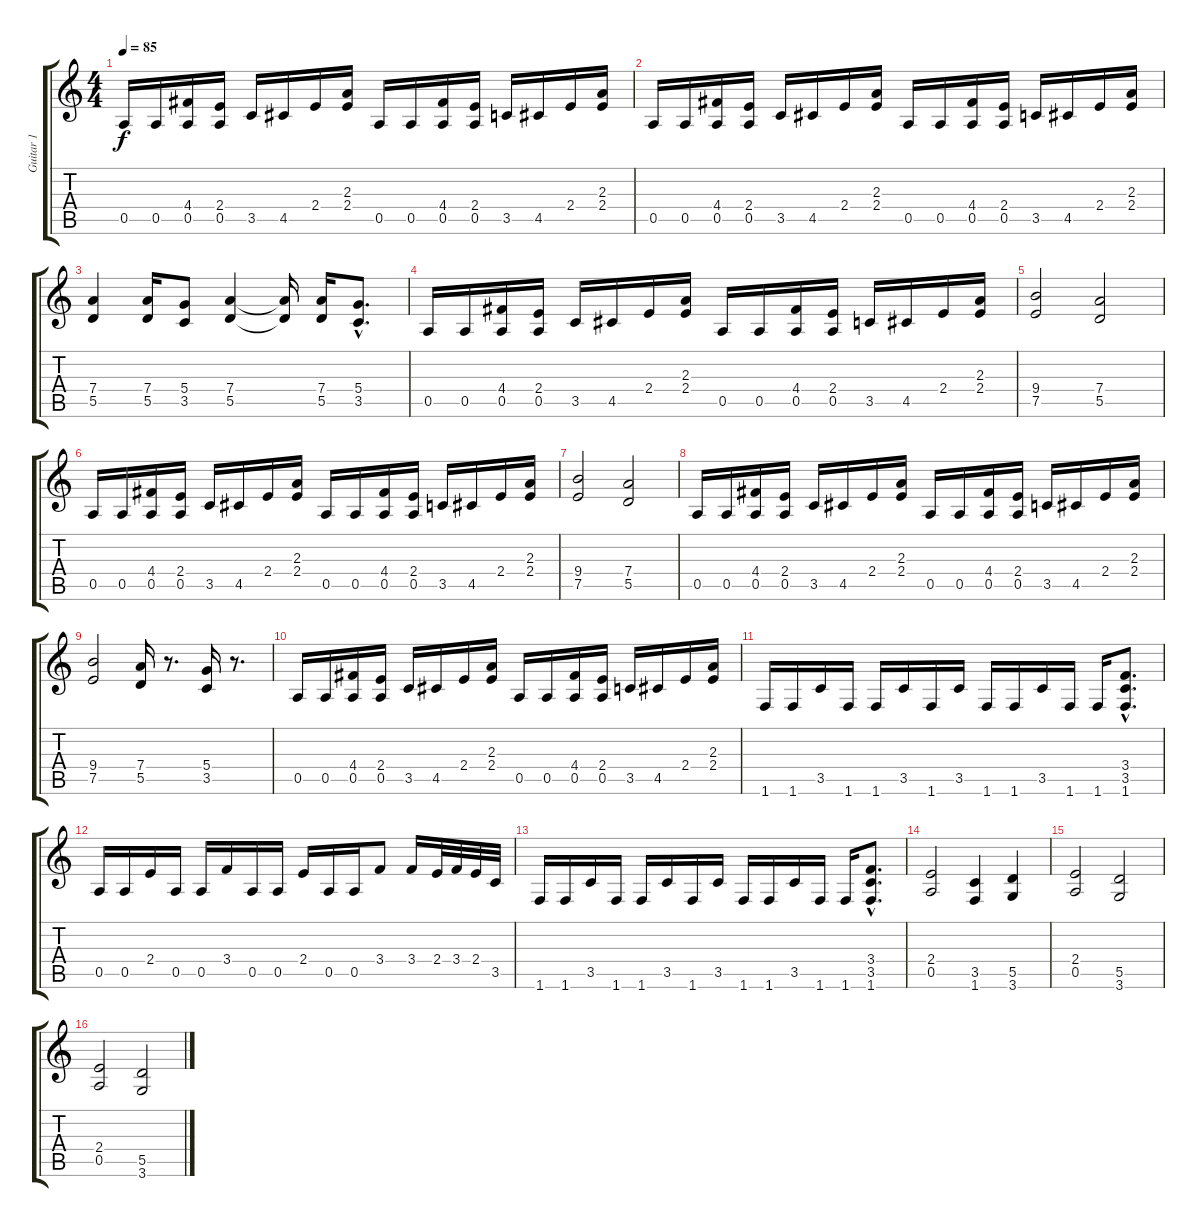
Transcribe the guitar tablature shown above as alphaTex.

\track ("Guitar 1" "Guitar 1") {instrument distortionguitar}
\staff {score tabs}
\tuning (E4 B3 G3 D3 A2 E2) {hide}
\ts (4 4)
\tempo 85
\clef g2
\ks c
0.5.16{dy f} 0.5.16 (4.4 0.5).16 (2.4 0.5).16 3.5.16 4.5.16 2.4.16 (2.3 2.4).16 0.5.16 0.5.16 (4.4 0.5).16 (2.4 0.5).16 3.5.16 4.5.16 2.4.16 (2.3 2.4).16 |
0.5.16 0.5.16 (4.4 0.5).16 (2.4 0.5).16 3.5.16 4.5.16 2.4.16 (2.3 2.4).16 0.5.16 0.5.16 (4.4 0.5).16 (2.4 0.5).16 3.5.16 4.5.16 2.4.16 (2.3 2.4).16 |
(7.4 5.5).4 (7.4 5.5).16 (5.4 3.5).8 (7.4 5.5).4 (7.4{t} 5.5{t}).16 (7.4 5.5).16 (5.4{hac} 3.5{hac}).8{d} |
0.5.16 0.5.16 (4.4 0.5).16 (2.4 0.5).16 3.5.16 4.5.16 2.4.16 (2.3 2.4).16 0.5.16 0.5.16 (4.4 0.5).16 (2.4 0.5).16 3.5.16 4.5.16 2.4.16 (2.3 2.4).16 |
(9.4 7.5).2 (7.4 5.5).2 |
0.5.16 0.5.16 (4.4 0.5).16 (2.4 0.5).16 3.5.16 4.5.16 2.4.16 (2.3 2.4).16 0.5.16 0.5.16 (4.4 0.5).16 (2.4 0.5).16 3.5.16 4.5.16 2.4.16 (2.3 2.4).16 |
(9.4 7.5).2 (7.4 5.5).2 |
0.5.16 0.5.16 (4.4 0.5).16 (2.4 0.5).16 3.5.16 4.5.16 2.4.16 (2.3 2.4).16 0.5.16 0.5.16 (4.4 0.5).16 (2.4 0.5).16 3.5.16 4.5.16 2.4.16 (2.3 2.4).16 |
(9.4 7.5).2 (7.4 5.5).16 r.8{d} (5.4 3.5).16 r.8{d} |
0.5.16 0.5.16 (4.4 0.5).16 (2.4 0.5).16 3.5.16 4.5.16 2.4.16 (2.3 2.4).16 0.5.16 0.5.16 (4.4 0.5).16 (2.4 0.5).16 3.5.16 4.5.16 2.4.16 (2.3 2.4).16 |
1.6.16 1.6.16 3.5.16 1.6.16 1.6.16 3.5.16 1.6.16 3.5.16 1.6.16 1.6.16 3.5.16 1.6.16 1.6.16 (3.4{hac} 3.5{hac} 1.6{hac}).8{d} |
0.5.16 0.5.16 2.4.16 0.5.16 0.5.16 3.4.16 0.5.16 0.5.16 2.4.16 0.5.16 0.5.16 3.4.8 3.4.16 2.4.32 3.4.32 2.4.32 3.5.32 |
1.6.16 1.6.16 3.5.16 1.6.16 1.6.16 3.5.16 1.6.16 3.5.16 1.6.16 1.6.16 3.5.16 1.6.16 1.6.16 (3.4{hac} 3.5{hac} 1.6{hac}).8{d} |
(2.4 0.5).2 (3.5 1.6).4 (5.5 3.6).4 |
(2.4 0.5).2 (5.5 3.6).2 |
(2.4 0.5).2 (5.5 3.6).2
